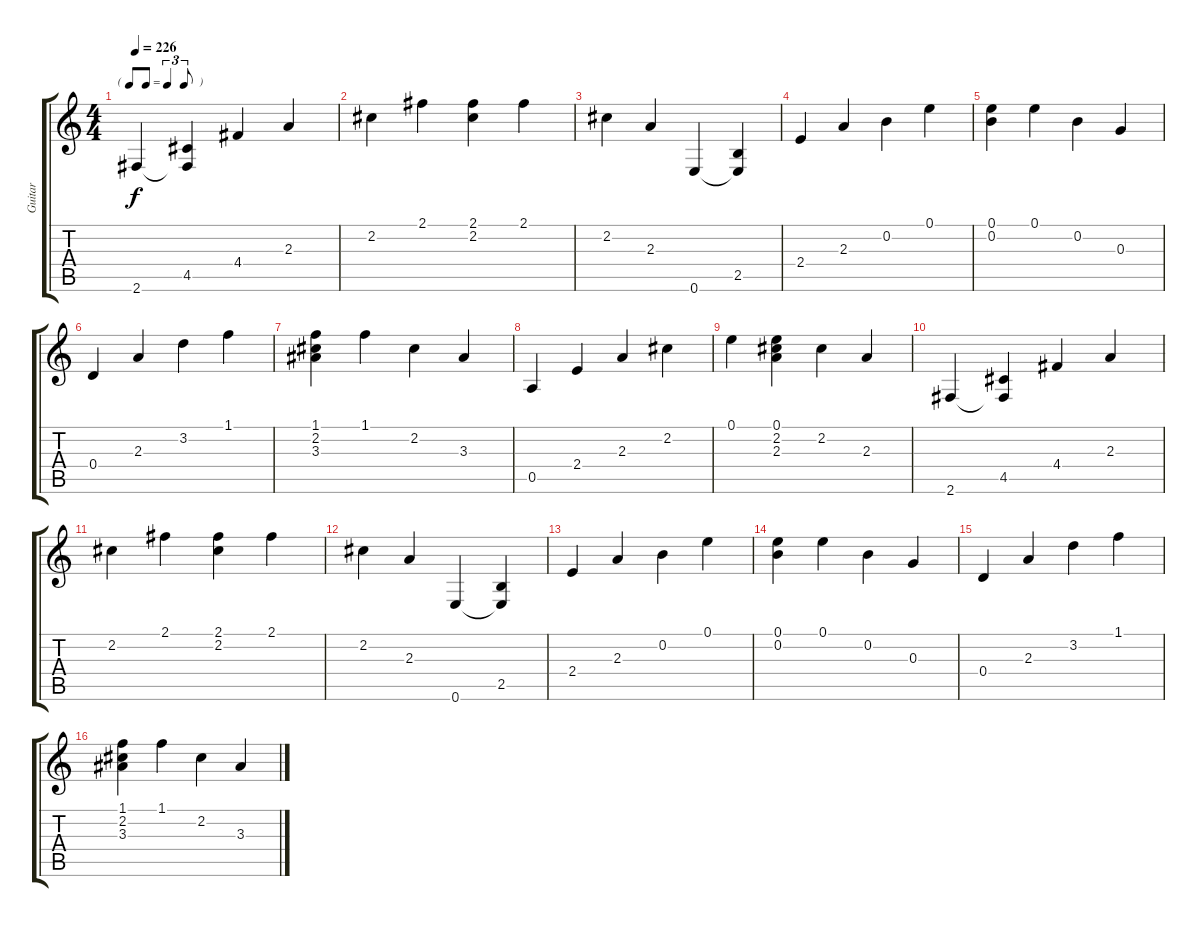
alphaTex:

\track ("Guitar" "Guitar") {instrument distortionguitar}
\staff {score tabs}
\tuning (E4 B3 G3 D3 A2 E2) {hide}
\ts (4 4)
\tf triplet8th
\tempo 226
\clef g2
\ks c
2.6.4{dy f} (4.5 2.6{t}).4 4.4.4 2.3.4 |
2.2.4 2.1.4 (2.1 2.2).4 2.1.4 |
2.2.4 2.3.4 0.6.4 (2.5 0.6{t}).4 |
2.4.4 2.3.4 0.2.4 0.1.4 |
(0.1 0.2).4 0.1.4 0.2.4 0.3.4 |
0.4.4 2.3.4 3.2.4 1.1.4 |
(1.1 2.2 3.3).4 1.1.4 2.2.4 3.3.4 |
0.5.4 2.4.4 2.3.4 2.2.4 |
0.1.4 (0.1 2.2 2.3).4 2.2.4 2.3.4 |
2.6.4 (4.5 2.6{t}).4 4.4.4 2.3.4 |
2.2.4 2.1.4 (2.1 2.2).4 2.1.4 |
2.2.4 2.3.4 0.6.4 (2.5 0.6{t}).4 |
2.4.4 2.3.4 0.2.4 0.1.4 |
(0.1 0.2).4 0.1.4 0.2.4 0.3.4 |
0.4.4 2.3.4 3.2.4 1.1.4 |
(1.1 2.2 3.3).4 1.1.4 2.2.4 3.3.4
